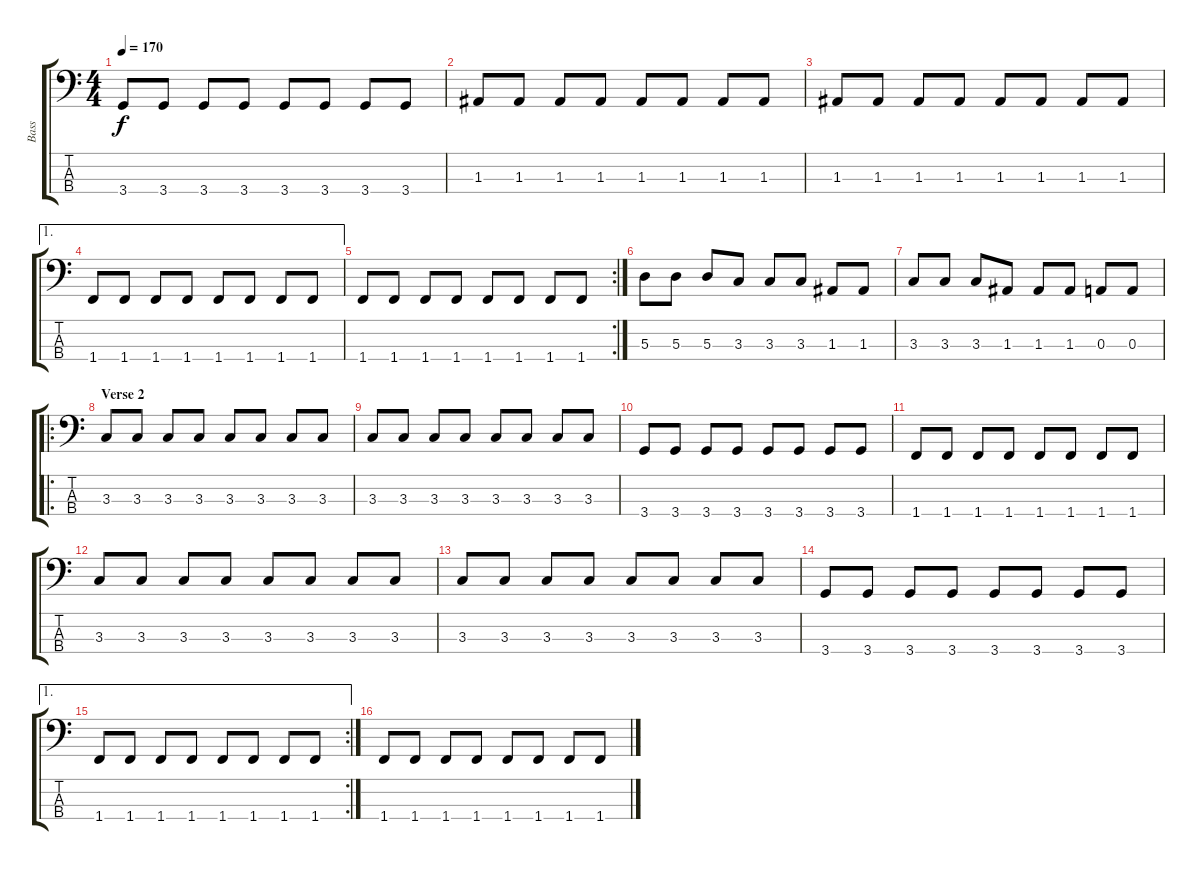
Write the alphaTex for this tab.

\track ("Bass" "Bass") {instrument electricbasspick}
\staff {score tabs}
\tuning (G2 D2 A1 E1) {hide}
\ts (4 4)
\tempo 170
\clef f4
\ks c
3.4.8{dy f} 3.4.8 3.4.8 3.4.8 3.4.8 3.4.8 3.4.8 3.4.8 |
1.3.8 1.3.8 1.3.8 1.3.8 1.3.8 1.3.8 1.3.8 1.3.8 |
1.3.8 1.3.8 1.3.8 1.3.8 1.3.8 1.3.8 1.3.8 1.3.8 |
\ae 1
1.4.8 1.4.8 1.4.8 1.4.8 1.4.8 1.4.8 1.4.8 1.4.8 |
\rc 2
1.4.8 1.4.8 1.4.8 1.4.8 1.4.8 1.4.8 1.4.8 1.4.8 |
5.3.8 5.3.8 5.3.8 3.3.8 3.3.8 3.3.8 1.3.8 1.3.8 |
3.3.8 3.3.8 3.3.8 1.3.8 1.3.8 1.3.8 0.3.8 0.3.8 |
\ro
\section ("" "Verse 2")
3.3.8 3.3.8 3.3.8 3.3.8 3.3.8 3.3.8 3.3.8 3.3.8 |
3.3.8 3.3.8 3.3.8 3.3.8 3.3.8 3.3.8 3.3.8 3.3.8 |
3.4.8 3.4.8 3.4.8 3.4.8 3.4.8 3.4.8 3.4.8 3.4.8 |
1.4.8 1.4.8 1.4.8 1.4.8 1.4.8 1.4.8 1.4.8 1.4.8 |
3.3.8 3.3.8 3.3.8 3.3.8 3.3.8 3.3.8 3.3.8 3.3.8 |
3.3.8 3.3.8 3.3.8 3.3.8 3.3.8 3.3.8 3.3.8 3.3.8 |
3.4.8 3.4.8 3.4.8 3.4.8 3.4.8 3.4.8 3.4.8 3.4.8 |
\ae 1
\rc 2
1.4.8 1.4.8 1.4.8 1.4.8 1.4.8 1.4.8 1.4.8 1.4.8 |
1.4.8 1.4.8 1.4.8 1.4.8 1.4.8 1.4.8 1.4.8 1.4.8
